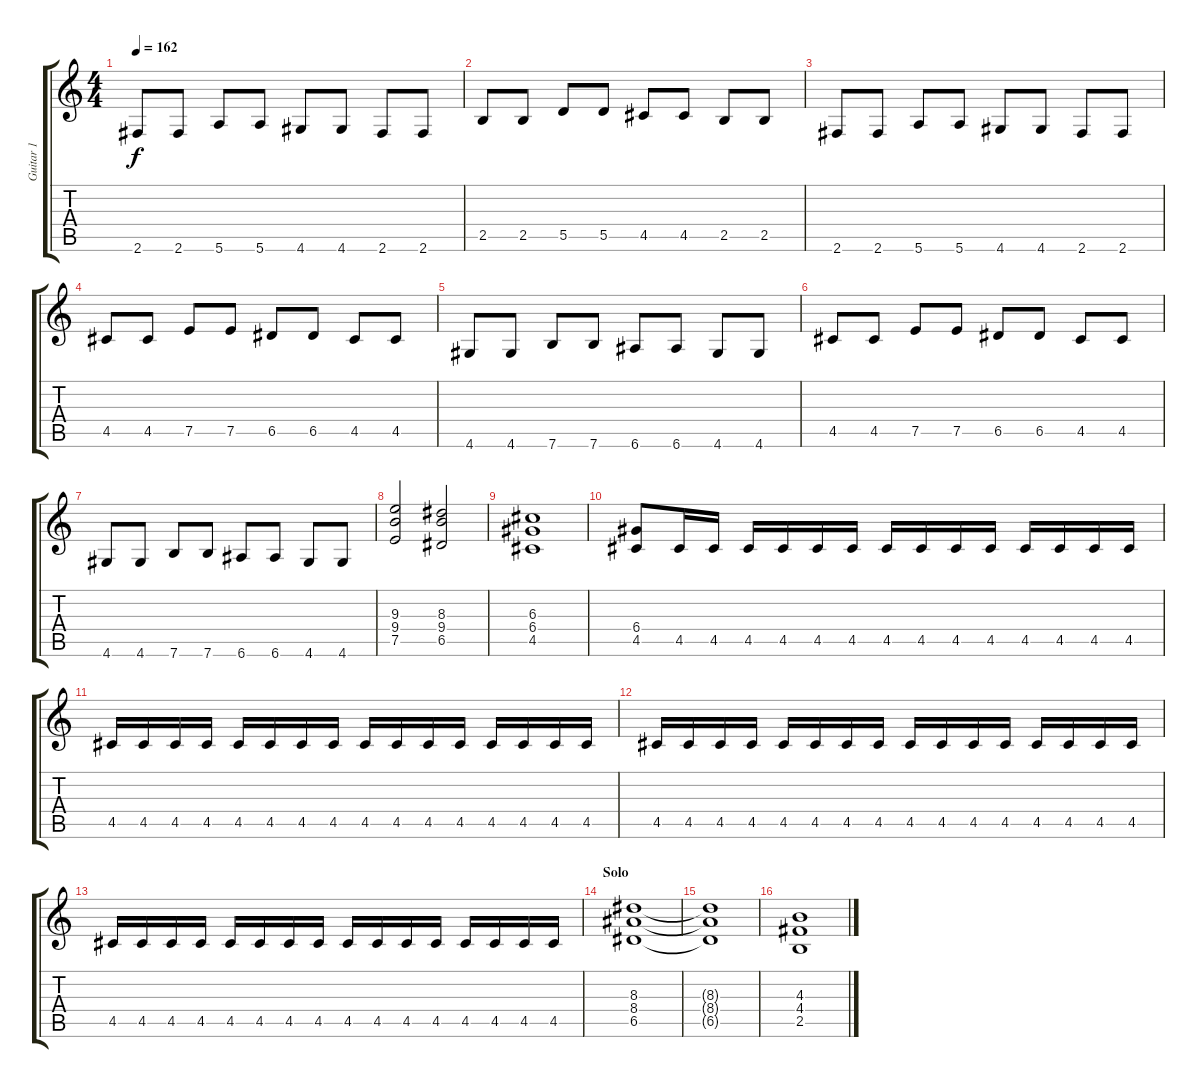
\track ("Guitar 1" "Guitar 1") {instrument overdrivenguitar}
\staff {score tabs}
\tuning (E4 B3 G3 D3 A2 E2) {hide}
\ts (4 4)
\tempo 162
\clef g2
\ks c
2.6.8{dy f} 2.6.8 5.6.8 5.6.8 4.6.8 4.6.8 2.6.8 2.6.8 |
2.5.8 2.5.8 5.5.8 5.5.8 4.5.8 4.5.8 2.5.8 2.5.8 |
2.6.8 2.6.8 5.6.8 5.6.8 4.6.8 4.6.8 2.6.8 2.6.8 |
4.5.8 4.5.8 7.5.8 7.5.8 6.5.8 6.5.8 4.5.8 4.5.8 |
4.6.8 4.6.8 7.6.8 7.6.8 6.6.8 6.6.8 4.6.8 4.6.8 |
4.5.8 4.5.8 7.5.8 7.5.8 6.5.8 6.5.8 4.5.8 4.5.8 |
4.6.8 4.6.8 7.6.8 7.6.8 6.6.8 6.6.8 4.6.8 4.6.8 |
(9.3 9.4 7.5).2 (8.3 9.4 6.5).2 |
(6.3 6.4 4.5).1 |
\section ("" "")
(6.4 4.5).8 4.5.16 4.5.16 4.5.16 4.5.16 4.5.16 4.5.16 4.5.16 4.5.16 4.5.16 4.5.16 4.5.16 4.5.16 4.5.16 4.5.16 |
4.5.16 4.5.16 4.5.16 4.5.16 4.5.16 4.5.16 4.5.16 4.5.16 4.5.16 4.5.16 4.5.16 4.5.16 4.5.16 4.5.16 4.5.16 4.5.16 |
4.5.16 4.5.16 4.5.16 4.5.16 4.5.16 4.5.16 4.5.16 4.5.16 4.5.16 4.5.16 4.5.16 4.5.16 4.5.16 4.5.16 4.5.16 4.5.16 |
4.5.16 4.5.16 4.5.16 4.5.16 4.5.16 4.5.16 4.5.16 4.5.16 4.5.16 4.5.16 4.5.16 4.5.16 4.5.16 4.5.16 4.5.16 4.5.16 |
\section ("" "Solo")
(8.3 8.4 6.5).1 |
(8.3{t} 8.4{t} 6.5{t}).1 |
(4.3 4.4 2.5).1
